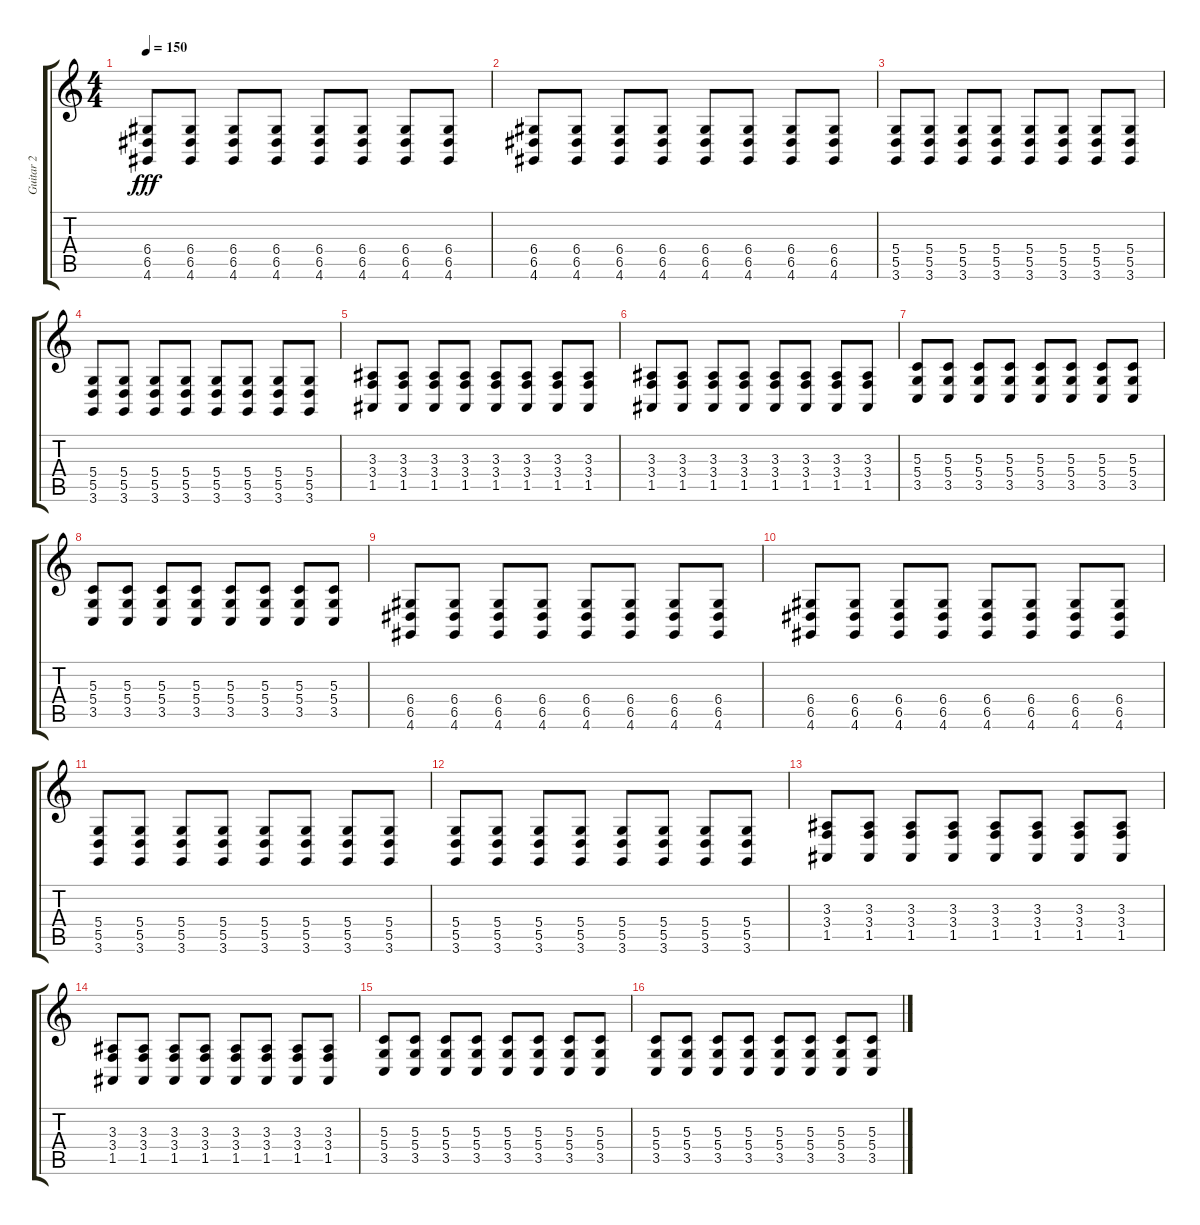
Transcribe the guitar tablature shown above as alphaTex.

\track ("Guitar 2" "Guitar 2") {instrument lead2sawtooth}
\staff {score tabs}
\tuning (E4 B3 G3 D3 A2 E2) {hide}
\ts (4 4)
\tempo 150
\clef g2
\ks c
(6.4 6.5 4.6).8{dy fff} (6.4 6.5 4.6).8 (6.4 6.5 4.6).8 (6.4 6.5 4.6).8 (6.4 6.5 4.6).8 (6.4 6.5 4.6).8 (6.4 6.5 4.6).8 (6.4 6.5 4.6).8 |
(6.4 6.5 4.6).8 (6.4 6.5 4.6).8 (6.4 6.5 4.6).8 (6.4 6.5 4.6).8 (6.4 6.5 4.6).8 (6.4 6.5 4.6).8 (6.4 6.5 4.6).8 (6.4 6.5 4.6).8 |
(5.4 5.5 3.6).8 (5.4 5.5 3.6).8 (5.4 5.5 3.6).8 (5.4 5.5 3.6).8 (5.4 5.5 3.6).8 (5.4 5.5 3.6).8 (5.4 5.5 3.6).8 (5.4 5.5 3.6).8 |
(5.4 5.5 3.6).8 (5.4 5.5 3.6).8 (5.4 5.5 3.6).8 (5.4 5.5 3.6).8 (5.4 5.5 3.6).8 (5.4 5.5 3.6).8 (5.4 5.5 3.6).8 (5.4 5.5 3.6).8 |
(3.3 3.4 1.5).8 (3.3 3.4 1.5).8 (3.3 3.4 1.5).8 (3.3 3.4 1.5).8 (3.3 3.4 1.5).8 (3.3 3.4 1.5).8 (3.3 3.4 1.5).8 (3.3 3.4 1.5).8 |
(3.3 3.4 1.5).8 (3.3 3.4 1.5).8 (3.3 3.4 1.5).8 (3.3 3.4 1.5).8 (3.3 3.4 1.5).8 (3.3 3.4 1.5).8 (3.3 3.4 1.5).8 (3.3 3.4 1.5).8 |
(5.3 5.4 3.5).8{volume 11} (5.3 5.4 3.5).8 (5.3 5.4 3.5).8 (5.3 5.4 3.5).8 (5.3 5.4 3.5).8 (5.3 5.4 3.5).8 (5.3 5.4 3.5).8 (5.3 5.4 3.5).8 |
(5.3 5.4 3.5).8 (5.3 5.4 3.5).8 (5.3 5.4 3.5).8 (5.3 5.4 3.5).8 (5.3 5.4 3.5).8 (5.3 5.4 3.5).8 (5.3 5.4 3.5).8 (5.3 5.4 3.5).8 |
(6.4 6.5 4.6).8 (6.4 6.5 4.6).8 (6.4 6.5 4.6).8 (6.4 6.5 4.6).8 (6.4 6.5 4.6).8 (6.4 6.5 4.6).8 (6.4 6.5 4.6).8 (6.4 6.5 4.6).8 |
(6.4 6.5 4.6).8 (6.4 6.5 4.6).8 (6.4 6.5 4.6).8 (6.4 6.5 4.6).8 (6.4 6.5 4.6).8 (6.4 6.5 4.6).8 (6.4 6.5 4.6).8 (6.4 6.5 4.6).8 |
(5.4 5.5 3.6).8 (5.4 5.5 3.6).8 (5.4 5.5 3.6).8 (5.4 5.5 3.6).8 (5.4 5.5 3.6).8 (5.4 5.5 3.6).8 (5.4 5.5 3.6).8 (5.4 5.5 3.6).8 |
(5.4 5.5 3.6).8 (5.4 5.5 3.6).8 (5.4 5.5 3.6).8 (5.4 5.5 3.6).8 (5.4 5.5 3.6).8 (5.4 5.5 3.6).8 (5.4 5.5 3.6).8 (5.4 5.5 3.6).8 |
(3.3 3.4 1.5).8 (3.3 3.4 1.5).8 (3.3 3.4 1.5).8 (3.3 3.4 1.5).8 (3.3 3.4 1.5).8 (3.3 3.4 1.5).8 (3.3 3.4 1.5).8 (3.3 3.4 1.5).8 |
(3.3 3.4 1.5).8 (3.3 3.4 1.5).8 (3.3 3.4 1.5).8 (3.3 3.4 1.5).8 (3.3 3.4 1.5).8 (3.3 3.4 1.5).8 (3.3 3.4 1.5).8 (3.3 3.4 1.5).8 |
(5.3 5.4 3.5).8 (5.3 5.4 3.5).8 (5.3 5.4 3.5).8 (5.3 5.4 3.5).8 (5.3 5.4 3.5).8 (5.3 5.4 3.5).8 (5.3 5.4 3.5).8 (5.3 5.4 3.5).8 |
(5.3 5.4 3.5).8 (5.3 5.4 3.5).8 (5.3 5.4 3.5).8 (5.3 5.4 3.5).8 (5.3 5.4 3.5).8 (5.3 5.4 3.5).8 (5.3 5.4 3.5).8 (5.3 5.4 3.5).8
